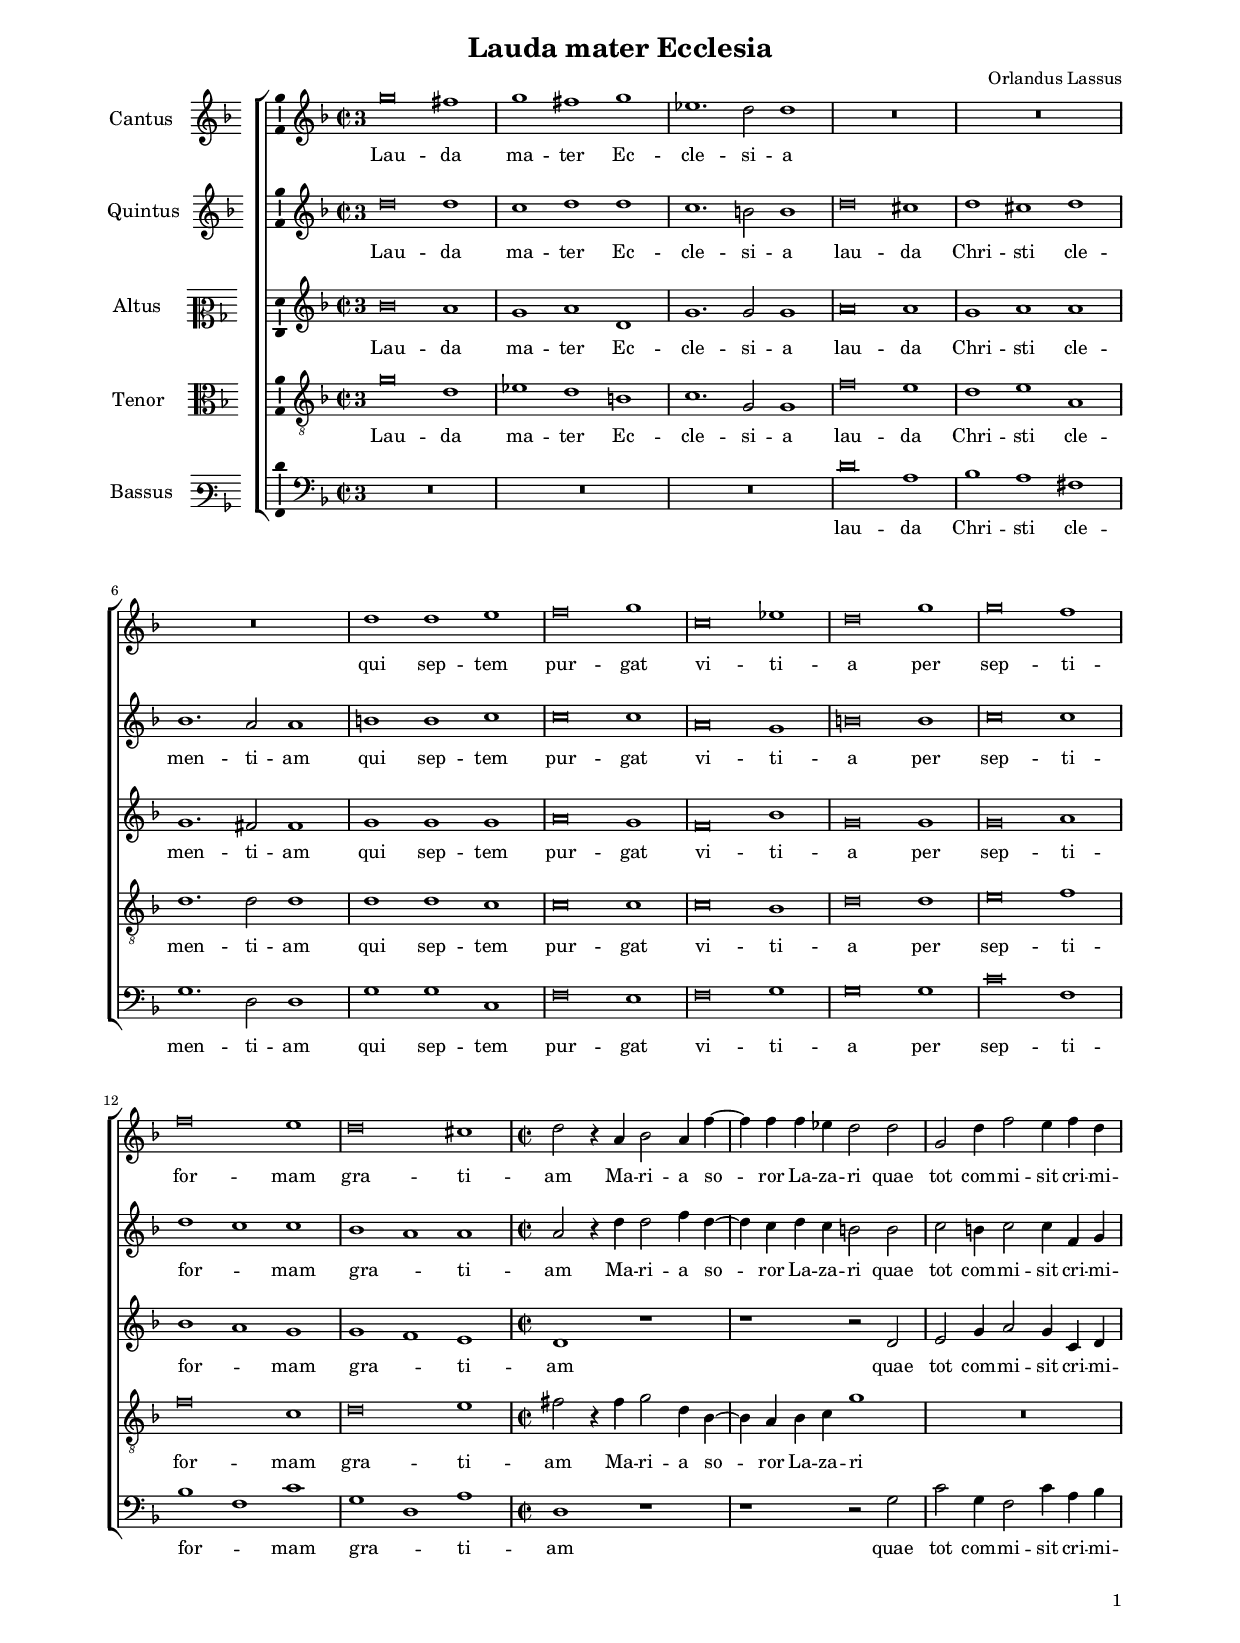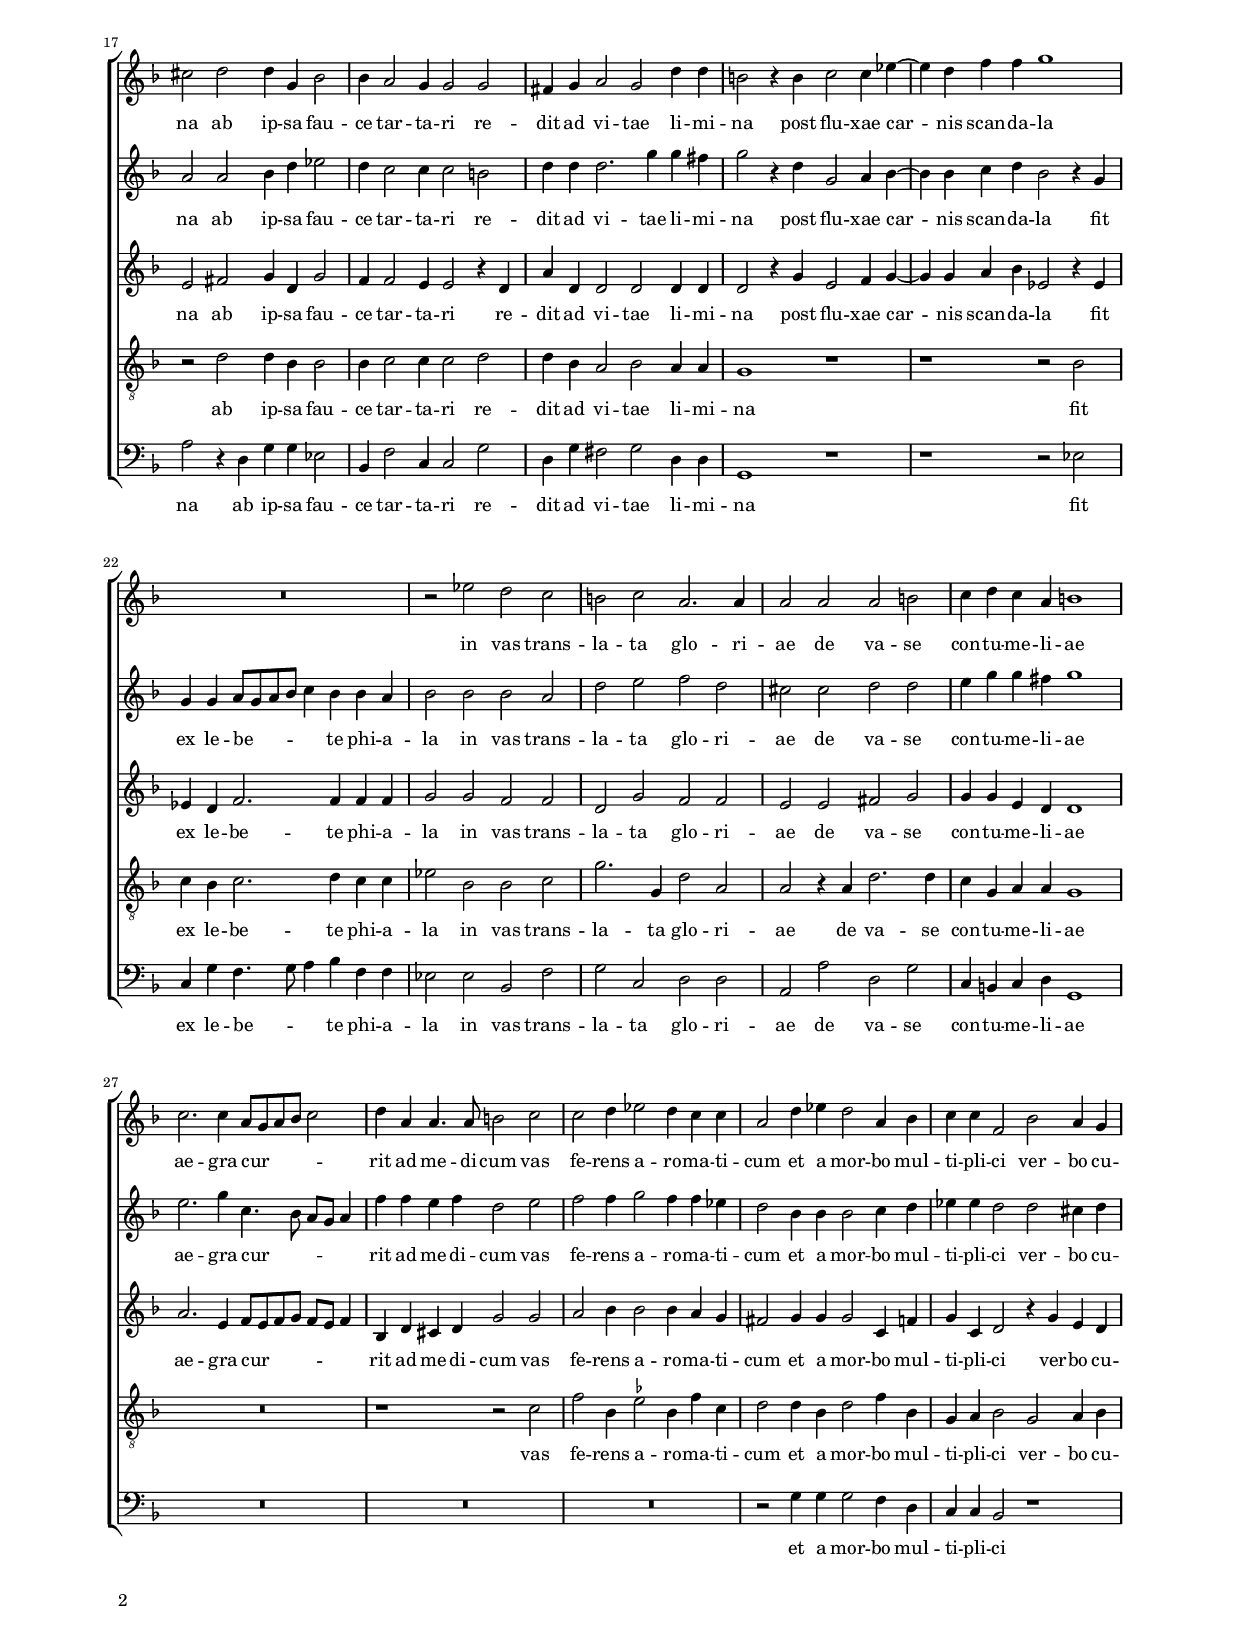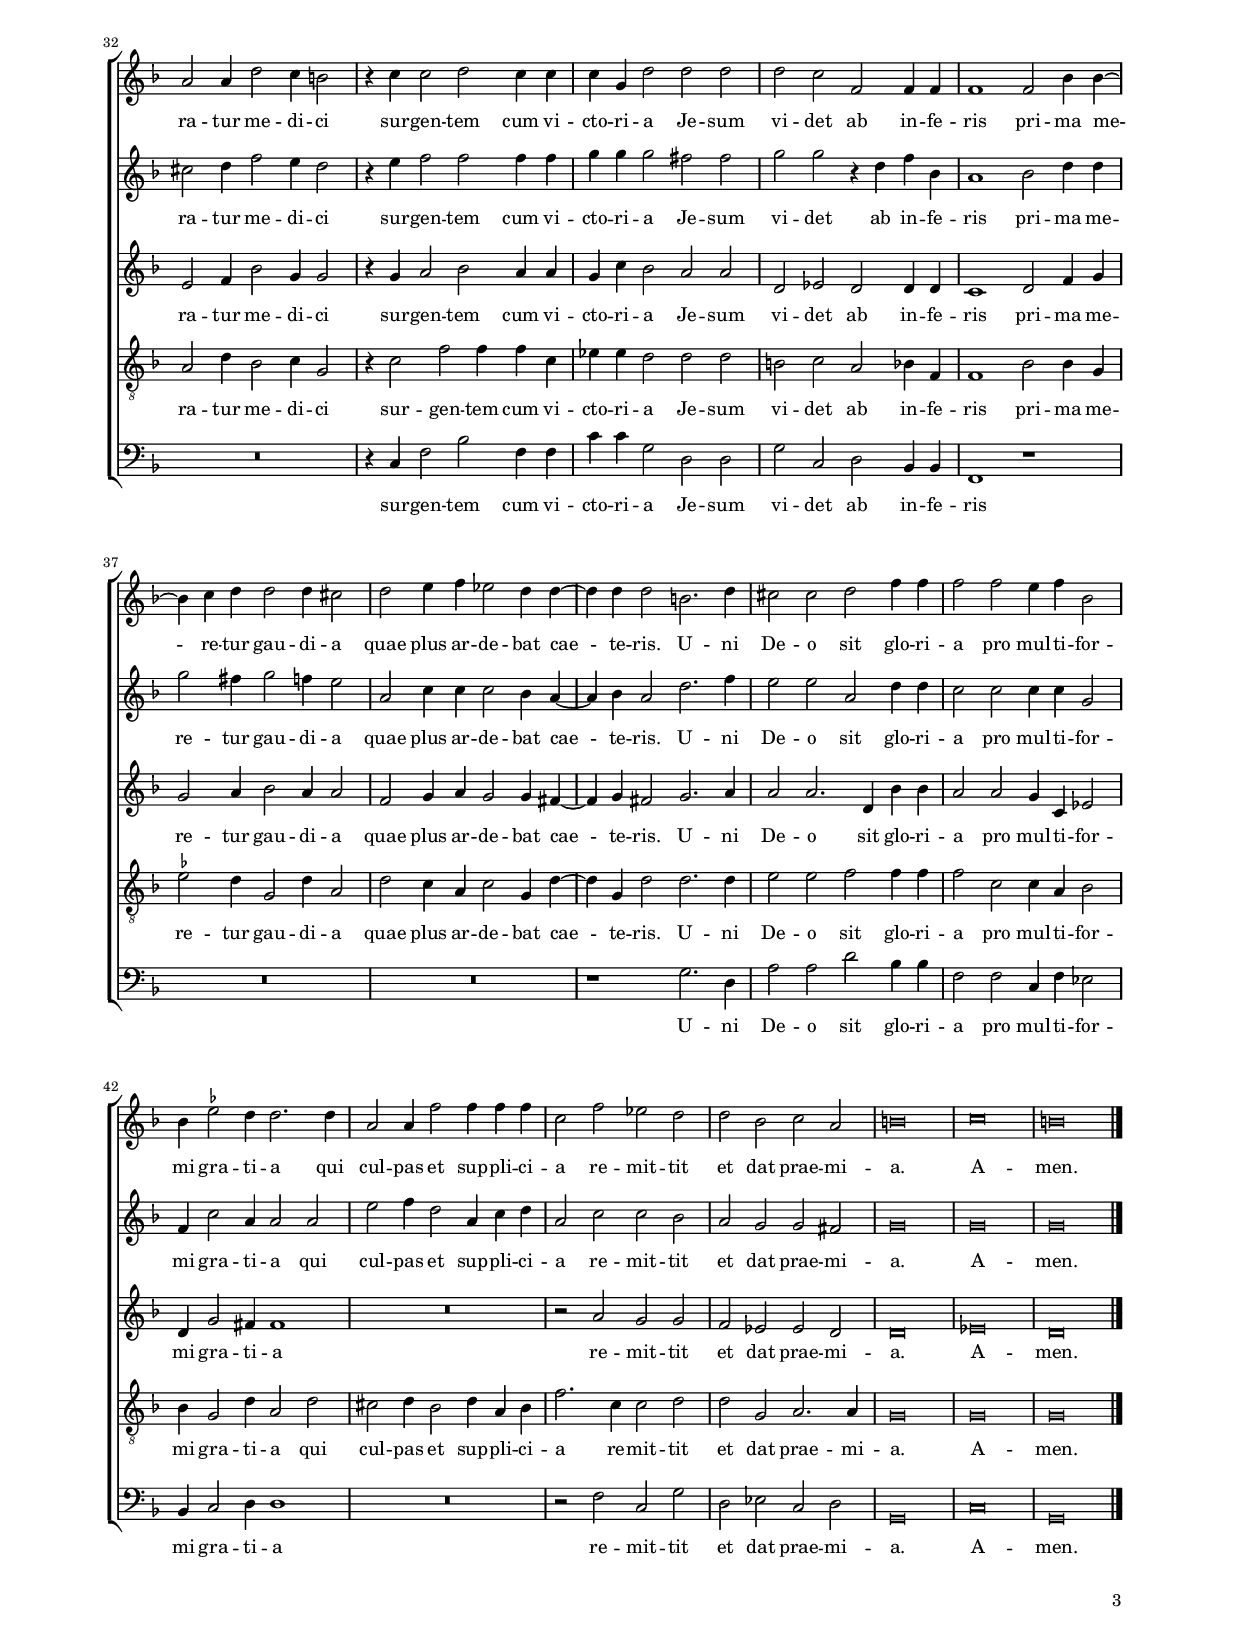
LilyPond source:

\header
{
  title="Lauda mater Ecclesia"
  composer="Orlandus Lassus"
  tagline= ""
}

\version "2.22.1"
\include "deutsch.ly"
#(set-global-staff-size 15)
% #(set-default-paper-size "letter")
#(ly:set-option 'point-and-click #f)


CutCThree = {
   \once \override Staff.TimeSignature.stencil = #ly:text-interface::print
   \once \override Staff.TimeSignature.text =
   \markup \number { \musicglyph "timesig.C22" \vcenter "3" }
   \time 6/2
   }
   

\paper
	{
	top-margin = 1.8 \cm
	bottom-margin = 1.2 \cm
	left-margin = 2 \cm
	right-margin = 2 \cm
	ragged-bottom = ##f
	ragged-last-bottom = ##t
	print-page-number = ##f
	system-system-spacing = #'((basic-distance . 17) (minimum-distance . 14) (padding . 7) (strechability . 150))
    oddFooterMarkup=\markup   \fill-line { "" \fromproperty #'page:page-number-string }
    evenFooterMarkup=\markup  \fill-line { \fromproperty #'page:page-number-string "" }
    last-bottom-spacing = #'((basic-distance . 12) (minimum-distance . 7) (padding . 4))
	systems-per-page = 3
%	min-systems-per-page = 3
%	print-first-page-number = ##t
%	first-page-number = 1
	}

	
global = {
	\key f \major
    \CutCThree
    \set Score.tempoHideNote = ##t
    \tempo 1 = 120
    \skip 1*3*13
    \time 2/2 \set Score.measureLength = #(ly:make-moment 2/1)
    \tempo 2 = 80
    \skip 1*2*35 \bar "|."
	}

	ficta = { \once \set suggestAccidentals = ##t }

	forget = #(define-music-function (music) (ly:music?) #{
		\accidentalStyle forget
		$music
		\accidentalStyle default
		#})

incipitcantus = \markup { \score {
	{
	\set Staff.instrumentName = \markup { \fontsize #1 "Cantus" }
	\key f \major
	\clef violin
	s4 \bar ""
	}
	\layout  {
	raggedright = ##t
	indent = 1.6 \cm
	line-width = 2.2\cm
	\context { \Staff \remove Time_signature_engraver }
	\override Staff.Clef.Y-extent = #'(0 . 0)
	}} \hspace #1 }
          
      
incipitquintus = \markup { \score {
	{
	\set Staff.instrumentName = \markup { \fontsize #1 "Quintus" }
	\key f \major
	\clef violin
	s4 \bar ""
	}
	\layout  {
	raggedright = ##t
	indent = 1.6 \cm
	line-width = 2.2\cm
	\context { \Staff \remove Time_signature_engraver }
	\override Staff.Clef.Y-extent = #'(0 . 0)
	}} \hspace #1 }
    

incipitaltus = \markup { \score {
	{
	\set Staff.instrumentName = \markup { \fontsize #1 "Altus" }
	\key f \major
	\clef mezzosoprano
	s4 \bar ""
	}
	\layout  {
	raggedright = ##t
	indent = 1.6 \cm
	line-width = 2.2\cm
	\context { \Staff \remove Time_signature_engraver }
	\override Staff.Clef.Y-extent = #'(0 . 0)
	}} \hspace #1 }


incipittenor = \markup { \score {
	{
	\set Staff.instrumentName = \markup { \fontsize #1 "Tenor" }
	\key f \major
	\clef alto
	s4 \bar ""
	}
	\layout  {
	raggedright = ##t
	indent = 1.6 \cm
	line-width = 2.2\cm
	\context { \Staff \remove Time_signature_engraver }
	\override Staff.Clef.Y-extent = #'(0 . 0)
	}} \hspace #1 }
      
      
incipitbassus = \markup { \score {
	{
	\set Staff.instrumentName = \markup { \fontsize #1 "Bassus" }
	\key f \major
	\clef varbaritone
	s4 \bar ""
	}
	\layout  {
	raggedright = ##t
	indent = 1.6 \cm
	line-width = 2.2\cm
	\context { \Staff \remove Time_signature_engraver }
	\override Staff.Clef.Y-extent = #'(0 . 0)
	}} \hspace #1 }


cantus =  \relative c''
	{
	g'\breve fis1
	g1 fis g
	es1. d2 d1
	R\breve.
%5
	R\breve. |
	R\breve.
	d1 d e
	f\breve g1
	c,\breve es1
%10
	d\breve g1 |
	g\breve f1
	f\breve e1
	d\breve cis1
% End of triple time
	d2 r4 a b2 a4 f'~
%15
	f4 f f es d2 d |
	g,2 d'4 f2 e4 f d
	cis2 d d4 g, b2
	b4 a2 g4 g2 g
	fis4 g a2 g d'4 d
%20
	h2 r4 h c2 c4 es~ |
	es4 d f f g1
	R\breve
	r2 es d c
	h2 c a2. a4
%25
	a2 a a h |
	c4 d c a h1
	c2. c4 a8 g a b c2
	d4 a a4. a8 h2 c
	c2 d4 es2 d4 c c
%30
	a2 d4 es d2 a4 b |
	c4 c f,2 b a4 g
	a2 a4 d2 c4 h2
	r4 c c2 d c4 c
	c4 g d'2 d d
%35
	d2 c f, f4 f |
	f1 f2 b4 b~
	b4 c d d2 d4 cis2
	d2 e4 f es2 d4 d~
	d4 d d2 h2. d4
%40
	cis2 cis d f4 f |
	f2 f e4 f b,2
	b4 \ficta es2 d4 d2. d4
	a2 a4 f'2 f4 f f
	c2 f es d
%45
	d2 b c a |
	h\breve
	c\breve
	h\breve |
	}


quintus =  \relative c''
	{
	d\breve d1
	c1 d d
	c1. h2 h1
	d\breve cis1
%5
	d1 cis d |
	b1. a2 a1
	h1 h c
	c\breve c1
	a\breve g1
%10
	h\breve h1 |
	c\breve c1
	d1 c c
	b1 a a
% End of triple time
	a2 r4 d d2 f4 d~
%15
	d4 c d c h2 h |
	c2 h4 c2 c4 f, g
	a2 a b4 d es2
	d4 c2 c4 c2 h
	d4 d d2. g4 g fis
%20
	g2 r4 d g,2 a4 b~ |
	b4 b c d b2 r4 g
	g4 g a8 g a b c4 b b a
	b2 b b a
	d2 e f d
%25
	cis2 cis d d |
	e4 g g fis g1
	e2. g4 c,4. b8 a[ g] a4
	f'4 f e f d2 e
	f2 f4 g2 f4 f es
%30
	d2 b4 b b2 c4 d |
	es4 es d2 d cis4 d
	cis2 d4 f2 e4 d2
	r4 e f2 f f4 f
	g4 g g2 fis fis
%35
	g2 g r4 d f b, |
	a1 b2 d4 d
	g2 fis4 g2 f4 e2
	a,2 c4 c c2 b4 a~
	a4 b a2 d2. f4
%40
	e2 e a, d4 d |
	c2 c c4 c g2
	f4 c'2 a4 a2 a
	e'2 f4 d2 a4 c d
	a2 c c b
%45
	a2 g g fis |
	g\breve
	g\breve
	g\breve |
	}


altus =  \relative c'
	{
	b'\breve a1
	g1 a d,
	g1. g2 g1
	a\breve a1
%5
	g1 a a |
	g1. fis2 fis1
	g1 g g
	a\breve g1
	f\breve b1
%10
	g\breve g1 |
	g\breve a1
	b1 a g
	g1 f e
% End of triple time
	d1 r
%15
	r1 r2 d |
	e2 g4 a2 g4 c, d
	e2 fis g4 d g2
	f4 f2 e4 e2 r4 d
	a'4 d, d2 d d4 d
%20
	d2 r4 g e2 f4 g~ |
	g4 g a b es,2 r4 es
	es4 d f2. f4 f f
	g2 g f f
	d2 g f f
%25
	e2 e fis g |
	g4 g e d d1
	a'2. e4 f8[ e f g] f8 e f4
	b,4 d cis d g2 g
	a2 b4 b2 b4 a g
%30
	fis2 g4 g g2 c,4 f |
	g4 c, d2 r4 g e d
	e2 f4 b2 g4 g2
	r4 g a2 b a4 a
	g4 c b2 a a
%35
	d,2 es d d4 d |
	c1 d2 f4 g
	g2 a4 b2 a4 a2
	f2 g4 a g2 g4 fis~
	fis4 g fis2 g2. a4
%40
	a2 a2. d,4 b' b |
	a2 a g4 c, es2
	d4 g2 fis4 fis1
	R\breve
	r2 a g g
%45
	f2 es es d |
	d\breve
	es\breve
	d\breve |
	}


tenor  =  \relative c'
	{
	g'\breve d1
	es1 d h
	c1. g2 g1
	f'\breve e1
%5
	d1 e a, |
	d1. d2 d1
	d1 d c
	c\breve c1
	c\breve b1
%10
	d\breve d1 |
	e\breve f1
	f\breve c1
	d\breve e1
% End of triple time
	fis2 r4 fis g2 d4 b~
%15
	b4 a b c g'1 |
	R\breve
	r2 d d4 b b2
	b4 c2 c4 c2 d
	d4 b a2 b a4 a
%20
	g1 r |
	r1 r2 b
	c4 b c2. d4 c c
	es2 b b c
	g'2. g,4 d'2 a
%25
	a2 r4 a d2. d4 |
	c4 g a a g1
	R\breve
	r1 r2 c
	f2 b,4 \ficta es2 b4 f' c
%30
	d2 d4 b d2 f4 b, |
	g4 a b2 g a4 b
	a2 d4 b2 c4 g2
	r4 c2 f f4 f c
	es4 es d2 d d
%35
	h2 c a b4 f |
	f1 b2 b4 g
	\ficta es'2 d4 g,2 d'4 a2
	d2 c4 a c2 g4 d'~
	d4 g, d'2 d2. d4
%40
	e2 e f f4 f |
	f2 c c4 a b2
	b4 g2 d'4 a2 d
	cis2 d4 b2 d4 a b
	f'2. c4 c2 d
%45
	d2 g, a2. a4 |
	g\breve
	g\breve
	g\breve |
	}


bassus  =  \relative c
	{
	R\breve.
	R\breve.
	R\breve.
	d'\breve a1
%5
	b1 a fis |
	g1. d2 d1
	g1 g c,
	f\breve e1
	f\breve g1
%10
	g\breve g1 |
	c\breve f,1
	b1 f c'
	g1 d a'
% End of triple time
	d,1 r
%15
	r1 r2 g |
	c2 g4 f2 c'4 a b
	a2 r4 d, g g es2
	b4 f'2 c4 c2 g'
	d4 g fis2 g d4 d
%20
	g,1 r |
	r1 r2 es'
	c4 g' f4. g8 a4 b f f
	es2 es b f'
	g2 c, d d
%25
	a2 a' d, g |
	c,4 h c d g,1
	R\breve
	R\breve
	R\breve
%30
	r2 g'4 g g2 f4 d |
	c4 c b2 r1
	R\breve
	r4 c f2 b f4 f
	c'4 c g2 d d
%35
	g2 c, d b4 b |
	f1 r
	R\breve
	R\breve
	r1 g'2. d4
%40
	a'2 a d b4 b |
	f2 f c4 f es2
	b4 c2 d4 d1
	R\breve
	r2 f c g'
%45
	d2 es c d |
	g,\breve
	c\breve
	g\breve |
	}


lyricscantus = \lyricmode {
        Lau -- da ma -- ter Ec -- cle -- si -- a
        qui sep -- tem pur -- gat vi -- ti -- a
        per sep -- ti -- for -- mam gra -- ti -- am
        Ma -- ri -- a so -- ror La -- za -- ri
        quae tot com -- mi -- sit cri -- mi -- na
        ab ip -- sa fau -- ce tar -- ta -- ri
        re -- dit ad vi -- tae li -- mi -- na
        post flu -- xae car -- nis scan -- da -- la
        in vas trans -- la -- ta glo -- ri -- ae
        de va -- se con -- tu -- me -- li -- ae
        ae -- gra cur -- _ _ _ _ rit ad me -- di -- cum
        vas fe -- rens a -- ro -- ma -- ti -- cum
        et a mor -- bo mul -- ti -- pli -- ci
        ver -- bo cu -- ra -- tur me -- di -- ci
        sur -- gen -- tem cum vi -- cto -- ri -- a
        Je -- sum vi -- det ab in -- fe -- ris
        pri -- ma me -- re -- tur gau -- di -- a
        quae plus ar -- de -- bat cae -- te -- ris.
        U -- ni De -- o sit glo -- ri -- a
        pro mul -- ti -- for -- mi gra -- ti -- a
        qui cul  -- pas et sup -- pli -- ci -- a
        re -- mit -- tit et dat prae -- mi -- a.
        A -- men.
	}


lyricsquintus = \lyricmode {
	Lau -- da ma -- ter Ec -- cle -- si -- a
        lau -- da Chri -- sti cle -- men -- ti -- am
        qui sep -- tem pur -- gat vi -- ti -- a
        per sep -- ti -- for -- _ mam gra -- _ ti -- am
        Ma -- ri -- a so -- ror La -- za -- ri
        quae tot com -- mi -- sit cri -- mi -- na
        ab ip -- sa fau -- ce tar -- ta -- ri
        re -- dit ad vi -- tae li -- mi -- na
        post flu -- xae car -- nis scan -- da -- la
        fit ex le -- be -- _ _ _ _ te phi -- a -- la
        in vas trans -- la -- ta glo -- ri -- ae
        de va -- se con -- tu -- me -- li -- ae
        ae -- gra cur -- _ _ _ _ rit ad me -- di -- cum
        vas fe -- rens a -- ro -- ma -- ti -- cum
        et a mor -- bo mul -- ti -- pli -- ci
        ver -- bo cu -- ra -- tur me -- di -- ci
        sur -- gen -- tem cum vi -- cto -- ri -- a
        Je -- sum vi -- det ab in -- fe -- ris
        pri -- ma me -- re -- tur gau -- di -- a
        quae plus ar -- de -- bat cae -- te -- ris.
        U -- ni De -- o sit glo -- ri -- a
        pro mul -- ti -- for -- mi gra -- ti -- a
        qui cul  -- pas et sup -- pli -- ci -- a
        re -- mit -- tit et dat prae -- mi -- a.
        A -- men.
	}


lyricsaltus = \lyricmode {
	Lau -- da ma -- ter Ec -- cle -- si -- a
        lau -- da Chri -- sti cle -- men -- ti -- am
        qui sep -- tem pur -- gat vi -- ti -- a
        per sep -- ti -- for -- _ mam gra -- _ ti -- am
        quae tot com -- mi -- sit cri -- mi -- na
        ab ip -- sa fau -- ce tar -- ta -- ri
        re -- dit ad vi -- tae li -- mi -- na
        post flu -- xae car -- nis scan -- da -- la
        fit ex le -- be -- te phi -- a -- la
        in vas trans -- la -- ta glo -- ri -- ae
        de va -- se con -- tu -- me -- li -- ae
        ae -- gra cur -- _ _ _ _ _ _ rit ad me -- di -- cum
        vas fe -- rens a -- ro -- ma -- ti -- cum
        et a mor -- bo mul -- ti -- pli -- ci
        ver -- bo cu -- ra -- tur me -- di -- ci
        sur -- gen -- tem cum vi -- cto -- ri -- a
        Je -- sum vi -- det ab in -- fe -- ris
        pri -- ma me -- re -- tur gau -- di -- a
        quae plus ar -- de -- bat cae -- te -- ris.
        U -- ni De -- o sit glo -- ri -- a
        pro mul -- ti -- for -- mi gra -- ti -- a
        re -- mit -- tit et dat prae -- mi -- a.
        A -- men.
	}


lyricstenor = \lyricmode {
	Lau -- da ma -- ter Ec -- cle -- si -- a
        lau -- da Chri -- sti cle -- men -- ti -- am
        qui sep -- tem pur -- gat vi -- ti -- a
        per sep -- ti -- for -- mam gra -- ti -- am
        Ma -- ri -- a so -- ror La -- za -- ri
        ab ip -- sa fau -- ce tar -- ta -- ri
        re -- dit ad vi -- tae li -- mi -- na
        fit ex le -- be -- te phi -- a -- la
        in vas trans -- la -- ta glo -- ri -- ae
        de va -- se con -- tu -- me -- li -- ae
        vas fe -- rens a -- ro -- ma -- ti -- cum
        et a mor -- bo mul -- ti -- pli -- ci
        ver -- bo cu -- ra -- tur me -- di -- ci
        sur -- gen -- tem cum vi -- cto -- ri -- a
        Je -- sum vi -- det ab in -- fe -- ris
        pri -- ma me -- re -- tur gau -- di -- a
        quae plus ar -- de -- bat cae -- te -- ris.
        U -- ni De -- o sit glo -- ri -- a
        pro mul -- ti -- for -- mi gra -- ti -- a
        qui cul  -- pas et sup -- pli -- ci -- a
        re -- mit -- tit et dat prae -- mi -- a.
        A -- men.
	}


lyricsbassus = \lyricmode {
	lau -- da Chri -- sti cle -- men -- ti -- am
        qui sep -- tem pur -- gat vi -- ti -- a
        per sep -- ti -- for -- _ mam gra -- _ ti -- am
        quae tot com -- mi -- sit cri -- mi -- na
        ab ip -- sa fau -- ce tar -- ta -- ri
        re -- dit ad vi -- tae li -- mi -- na
        fit ex le -- be -- _ _ te phi -- a -- la
        in vas trans -- la -- ta glo -- ri -- ae
        de va -- se con -- tu -- me -- li -- ae
        et a mor -- bo mul -- ti -- pli -- ci
        sur -- gen -- tem cum vi -- cto -- ri -- a
        Je -- sum vi -- det ab in -- fe -- ris
        U -- ni De -- o sit glo -- ri -- a
        pro mul -- ti -- for -- mi gra -- ti -- a
        re -- mit -- tit et dat prae -- mi -- a.
        A -- men.
	}


\score
{  
    \transpose c c {
	\new ChoirStaff \with { \override StaffGrouper.staff-staff-spacing.basic-distance = #12 }
	<<

	\new Staff << \global
	\new Voice="v1" {
		\set Staff.instrumentName=\incipitcantus
%		\set Staff.instrumentName= "S"
		\set Staff.midiInstrument = "reed organ"
		\clef violin
		\cantus }
	\new Lyrics \lyricsto "v1" {\lyricscantus }
	>>


	\new Staff << \global
	\new Voice="v5" {
		\set Staff.instrumentName=\incipitquintus
%		\set Staff.instrumentName= "Q"
		\set Staff.midiInstrument = "reed organ"
		\clef violin
		\quintus}
	\new Lyrics \lyricsto "v5" {\lyricsquintus }
	>>


	\new Staff << \global
	\new Voice="v2" {
		\set Staff.instrumentName=\incipitaltus
%		\set Staff.instrumentName= "A"
		\set Staff.midiInstrument = "reed organ"
		\clef violin 
		\altus}
	\new Lyrics \lyricsto "v2" {\lyricsaltus }
	>>


	\new Staff << \global
	\new Voice="v3" {
		\set Staff.instrumentName=\incipittenor
%		\set Staff.instrumentName= "T"
		\set Staff.midiInstrument = "reed organ"
		\clef "G_8"
		\tenor }
	\new Lyrics \lyricsto "v3" {\lyricstenor }
	>>


	\new Staff << \global
	\new Voice="v4" {
		\set Staff.instrumentName=\incipitbassus
%		\set Staff.instrumentName= "B"
		\set Staff.midiInstrument = "reed organ"
		\clef bass 
		\bassus }
	\new Lyrics \lyricsto "v4" {\lyricsbassus}
	>>

	>>
	} % transpose

	\layout
	{
	indent = 2.5\cm
	\context { \Lyrics \override VerticalAxisGroup.nonstaff-relatedstaff-spacing.padding = #1.4 }
%	\context { \Lyrics \override LyricText.font-size = #1 }
	\context { \Staff \override TimeSignature.break-visibility = #end-of-line-invisible }
	\context { \Staff \consists "Ambitus_engraver" }
	\context { \Score \override BarNumber.padding = #2 }
	\context { \Voice \override NoteHead.style = #'baroque }
	}

\midi
	{
	}

}


% EOF
